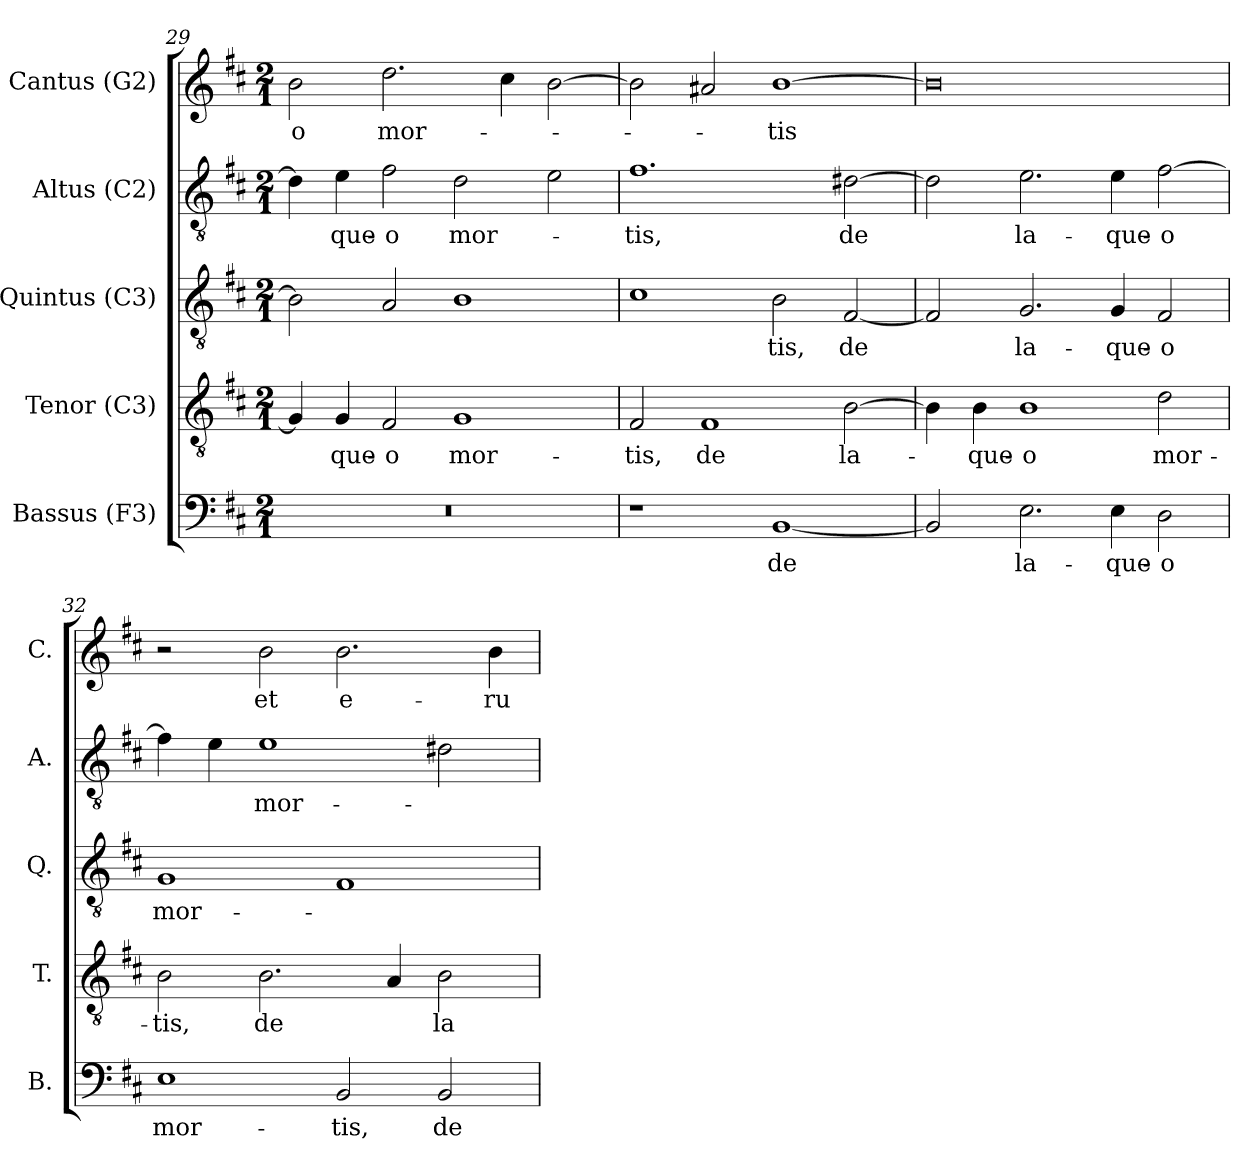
**kern	**text	**kern	**text	**kern	**text	**kern	**text	**kern	**text
*part5	*part5	*part4	*part4	*part3	*part3	*part2	*part2	*part1	*part1
*staff5	*staff5	*staff4	*staff4	*staff3	*staff3	*staff2	*staff2	*staff1	*staff1
*I"Bassus (F3)	*	*I"Tenor (C3)	*	*I"Quintus (C3)	*	*I"Altus (C2)	*	*I"Cantus (G2)	*
*I'B.	*	*I'T.	*	*I'Q.	*	*I'A.	*	*I'C.	*
!!LO:PB:g=z
*clefF4	*	*clefGv2	*	*clefGv2	*	*clefGv2	*	*clefG2	*
*	*	*	*	*ITrd7c12	*	*ITrd7c12	*	*	*
*k[f#c#]	*	*k[f#c#]	*	*k[f#c#]	*	*k[f#c#]	*	*k[f#c#]	*
*D:	*	*D:	*	*D:	*	*D:	*	*D:	*
*M2/1	*	*M2/1	*	*M2/1	*	*M2/1	*	*M2/1	*
=29	=29	=29	=29	=29	=29	=29	=29	=29	=29
!LO:N:vis=1	!	!	!	!	!	!	!	!	!
!	!	!	!	!	!	!	!	!	!LO:LY:b:color=#000000
0r	.	4Gi/]	.	2BBi\]	.	4Di\]	.	2bi\	-o
!	!	!	!LO:LY:b:color=#000000	!	!	!	!	!	!
!	!	!	!	!	!	!	!LO:LY:b:color=#000000	!	!
.	.	4Gi/	-que-	.	.	4Ei\	-que-	.	.
!	!	!	!LO:LY:b:color=#000000	!	!	!	!	!	!
!	!	!	!	!	!	!	!LO:LY:b:color=#000000	!	!
!	!	!	!	!	!	!	!	!	!LO:LY:b:color=#000000
.	.	2F#i/	-o	2AAi/	.	2F#i\	-o	2.ddi\	mor-
!	!	!	!LO:LY:b:color=#000000	!	!	!	!	!	!
!	!	!	!	!	!	!	!LO:LY:b:color=#000000	!	!
.	.	1Gi	mor-	1BBi	.	2Di\	mor-	.	.
.	.	.	.	.	.	.	.	4cc#i\	.
.	.	.	.	.	.	2Ei\	.	[2bi\	.
=30	=30	=30	=30	=30	=30	=30	=30	=30	=30
!	!	!	!LO:LY:b:color=#000000	!	!	!	!	!	!
!	!	!	!	!	!	!	!LO:LY:b:color=#000000	!	!
1r	.	2F#i/	-tis,	1C#i	.	1.F#i	-tis,	2bi\]	.
!	!	!	!LO:LY:b:color=#000000	!	!	!	!	!	!
.	.	1F#i	de	.	.	.	.	2a#i/	.
!	!LO:LY:b:color=#000000	!	!	!	!	!	!	!	!
!	!	!	!	!	!LO:LY:b:color=#000000	!	!	!	!
!	!	!	!	!	!	!	!	!	!LO:LY:b:color=#000000
[1BBi	de	.	.	2BBi\	-tis,	.	.	[1bi	-tis
!	!	!	!LO:LY:b:color=#000000	!	!	!	!	!	!
!	!	!	!	!	!LO:LY:b:color=#000000	!	!	!	!
!	!	!	!	!	!	!	!LO:LY:b:color=#000000	!	!
.	.	[2Bi\	la-	[2FF#i/	de	[2D#Xi\	de	.	.
=31	=31	=31	=31	=31	=31	=31	=31	=31	=31
2BBi/]	.	4Bi\]	.	2FF#i/]	.	2D#i\]	.	0bi]	.
!	!	!	!LO:LY:b:color=#000000	!	!	!	!	!	!
.	.	4Bi\	-que-	.	.	.	.	.	.
!	!LO:LY:b:color=#000000	!	!	!	!	!	!	!	!
!	!	!	!LO:LY:b:color=#000000	!	!	!	!	!	!
!	!	!	!	!	!LO:LY:b:color=#000000	!	!	!	!
!	!	!	!	!	!	!	!LO:LY:b:color=#000000	!	!
2.Ei\	la-	1Bi	-o	2.GGi/	la-	2.Ei\	la-	.	.
!	!LO:LY:b:color=#000000	!	!	!	!	!	!	!	!
!	!	!	!	!	!LO:LY:b:color=#000000	!	!	!	!
!	!	!	!	!	!	!	!LO:LY:b:color=#000000	!	!
4Ei\	-que-	.	.	4GGi/	-que-	4Ei\	-que-	.	.
!	!LO:LY:b:color=#000000	!	!	!	!	!	!	!	!
!	!	!	!LO:LY:b:color=#000000	!	!	!	!	!	!
!	!	!	!	!	!LO:LY:b:color=#000000	!	!	!	!
!	!	!	!	!	!	!	!LO:LY:b:color=#000000	!	!
2Di\	-o	2di\	mor-	2FF#i/	-o	[2F#i\	-o	.	.
=32	=32	=32	=32	=32	=32	=32	=32	=32	=32
!	!LO:LY:b:color=#000000	!	!	!	!	!	!	!	!
!	!	!	!LO:LY:b:color=#000000	!	!	!	!	!	!
!	!	!	!	!	!LO:LY:b:color=#000000	!	!	!	!
1Ei	mor-	2Bi\	-tis,	1GGi	mor-	4F#i\]	.	2r	.
.	.	.	.	.	.	4Ei\	.	.	.
!	!	!	!LO:LY:b:color=#000000	!	!	!	!	!	!
!	!	!	!	!	!	!	!LO:LY:b:color=#000000	!	!
!	!	!	!	!	!	!	!	!	!LO:LY:b:color=#000000
.	.	2.Bi\	de	.	.	1Ei	mor-	2bi\	et
!	!LO:LY:b:color=#000000	!	!	!	!	!	!	!	!
!	!	!	!	!	!	!	!	!	!LO:LY:b:color=#000000
2BBi/	-tis,	.	.	1FF#i	.	.	.	2.bi\	e-
.	.	4Ai/	.	.	.	.	.	.	.
!	!LO:LY:b:color=#000000	!	!	!	!	!	!	!	!
!	!	!	!LO:LY:b:color=#000000	!	!	!	!	!	!
2BBi/	de	2Bi\	la-	.	.	2D#i\	.	.	.
!	!	!	!	!	!	!	!	!	!LO:LY:b:color=#000000
.	.	.	.	.	.	.	.	4bi\	-ru-
=	=	=	=	=	=	=	=	=	=
*-	*-	*-	*-	*-	*-	*-	*-	*-	*-
